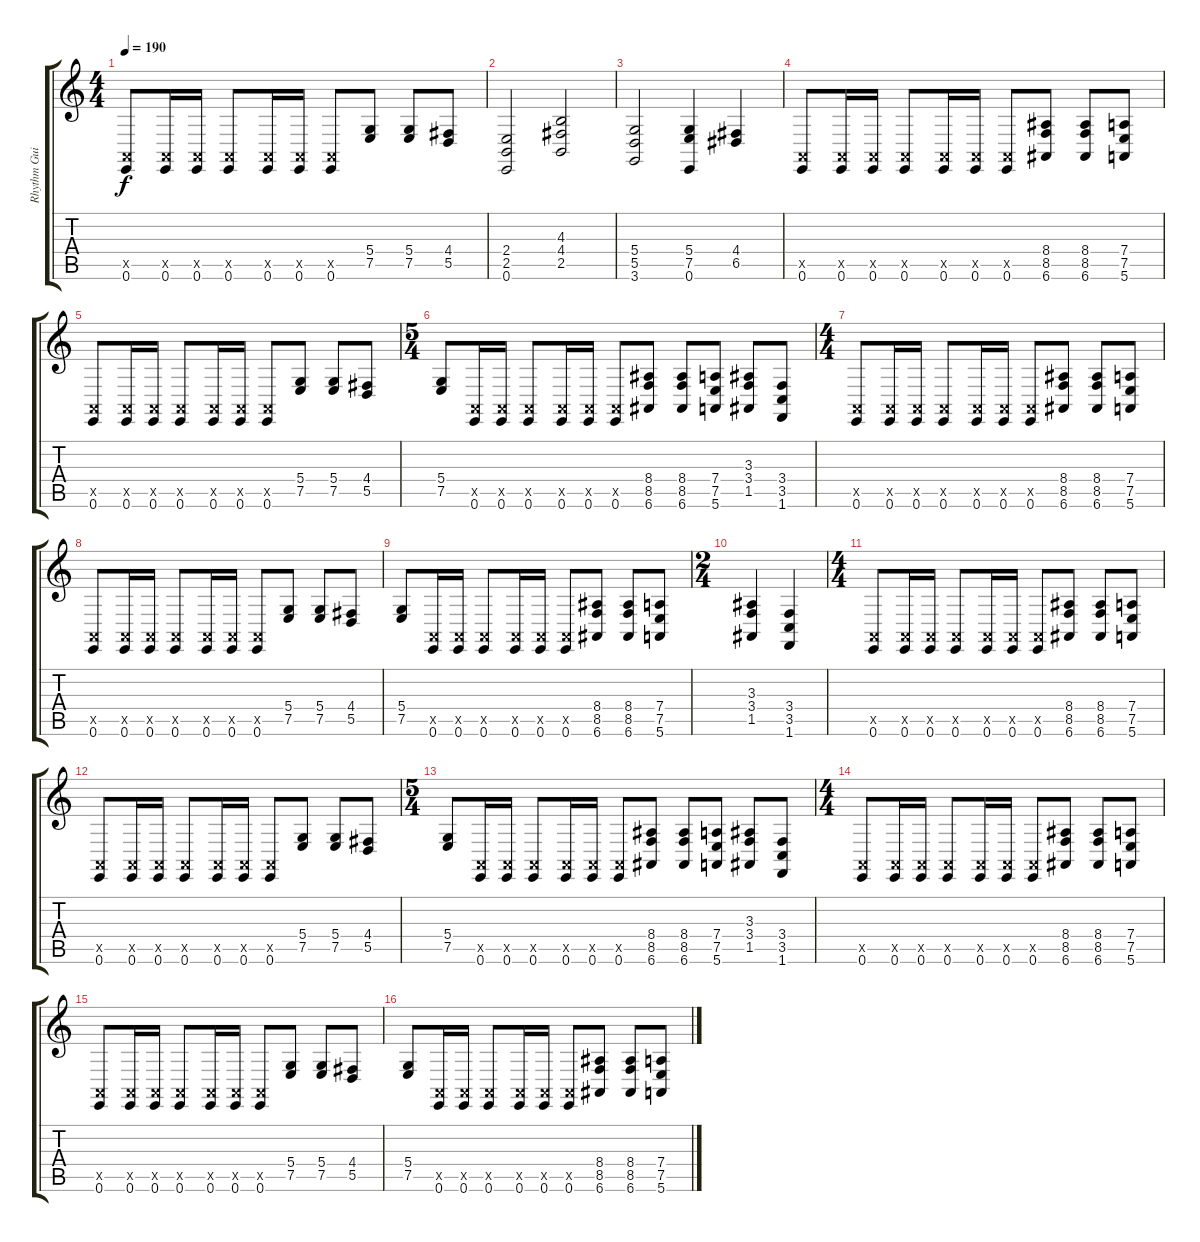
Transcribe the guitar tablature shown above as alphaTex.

\track ("Rhythm Guitar 2" "Rhythm Gui") {mute instrument lead1square}
\staff {score tabs}
\tuning (E4 B3 G3 D3 A2 E2) {hide}
\ts (4 4)
\tempo 190
\clef g2
\ks c
(0.5{x} 0.6).8{dy f} (0.5{x} 0.6).16 (0.5{x} 0.6).16 (0.5{x} 0.6).8 (0.5{x} 0.6).16 (0.5{x} 0.6).16 (0.5{x} 0.6).8 (5.4 7.5).8 (5.4 7.5).8 (4.4 5.5).8 |
(2.4 2.5 0.6).2 (4.3 4.4 2.5).2 |
(5.4 5.5 3.6).2 (5.4 7.5 0.6).4 (4.4 6.5).4 |
(0.5{x} 0.6).8 (0.5{x} 0.6).16 (0.5{x} 0.6).16 (0.5{x} 0.6).8 (0.5{x} 0.6).16 (0.5{x} 0.6).16 (0.5{x} 0.6).8 (8.4 8.5 6.6).8 (8.4 8.5 6.6).8 (7.4 7.5 5.6).8 |
(0.5{x} 0.6).8 (0.5{x} 0.6).16 (0.5{x} 0.6).16 (0.5{x} 0.6).8 (0.5{x} 0.6).16 (0.5{x} 0.6).16 (0.5{x} 0.6).8 (5.4 7.5).8 (5.4 7.5).8 (4.4 5.5).8 |
\ts (5 4)
(5.4 7.5).8 (0.5{x} 0.6).16 (0.5{x} 0.6).16 (0.5{x} 0.6).8 (0.5{x} 0.6).16 (0.5{x} 0.6).16 (0.5{x} 0.6).8 (8.4 8.5 6.6).8 (8.4 8.5 6.6).8 (7.4 7.5 5.6).8 (3.3 3.4 1.5).8 (3.4 3.5 1.6).8 |
\ts (4 4)
(0.5{x} 0.6).8 (0.5{x} 0.6).16 (0.5{x} 0.6).16 (0.5{x} 0.6).8 (0.5{x} 0.6).16 (0.5{x} 0.6).16 (0.5{x} 0.6).8 (8.4 8.5 6.6).8 (8.4 8.5 6.6).8 (7.4 7.5 5.6).8 |
(0.5{x} 0.6).8 (0.5{x} 0.6).16 (0.5{x} 0.6).16 (0.5{x} 0.6).8 (0.5{x} 0.6).16 (0.5{x} 0.6).16 (0.5{x} 0.6).8 (5.4 7.5).8 (5.4 7.5).8 (4.4 5.5).8 |
(5.4 7.5).8 (0.5{x} 0.6).16 (0.5{x} 0.6).16 (0.5{x} 0.6).8 (0.5{x} 0.6).16 (0.5{x} 0.6).16 (0.5{x} 0.6).8 (8.4 8.5 6.6).8 (8.4 8.5 6.6).8 (7.4 7.5 5.6).8 |
\ts (2 4)
(3.3 3.4 1.5).4 (3.4 3.5 1.6).4 |
\ts (4 4)
(0.5{x} 0.6).8 (0.5{x} 0.6).16 (0.5{x} 0.6).16 (0.5{x} 0.6).8 (0.5{x} 0.6).16 (0.5{x} 0.6).16 (0.5{x} 0.6).8 (8.4 8.5 6.6).8 (8.4 8.5 6.6).8 (7.4 7.5 5.6).8 |
(0.5{x} 0.6).8 (0.5{x} 0.6).16 (0.5{x} 0.6).16 (0.5{x} 0.6).8 (0.5{x} 0.6).16 (0.5{x} 0.6).16 (0.5{x} 0.6).8 (5.4 7.5).8 (5.4 7.5).8 (4.4 5.5).8 |
\ts (5 4)
(5.4 7.5).8 (0.5{x} 0.6).16 (0.5{x} 0.6).16 (0.5{x} 0.6).8 (0.5{x} 0.6).16 (0.5{x} 0.6).16 (0.5{x} 0.6).8 (8.4 8.5 6.6).8 (8.4 8.5 6.6).8 (7.4 7.5 5.6).8 (3.3 3.4 1.5).8 (3.4 3.5 1.6).8 |
\ts (4 4)
(0.5{x} 0.6).8 (0.5{x} 0.6).16 (0.5{x} 0.6).16 (0.5{x} 0.6).8 (0.5{x} 0.6).16 (0.5{x} 0.6).16 (0.5{x} 0.6).8 (8.4 8.5 6.6).8 (8.4 8.5 6.6).8 (7.4 7.5 5.6).8 |
(0.5{x} 0.6).8 (0.5{x} 0.6).16 (0.5{x} 0.6).16 (0.5{x} 0.6).8 (0.5{x} 0.6).16 (0.5{x} 0.6).16 (0.5{x} 0.6).8 (5.4 7.5).8 (5.4 7.5).8 (4.4 5.5).8 |
(5.4 7.5).8 (0.5{x} 0.6).16 (0.5{x} 0.6).16 (0.5{x} 0.6).8 (0.5{x} 0.6).16 (0.5{x} 0.6).16 (0.5{x} 0.6).8 (8.4 8.5 6.6).8 (8.4 8.5 6.6).8 (7.4 7.5 5.6).8
